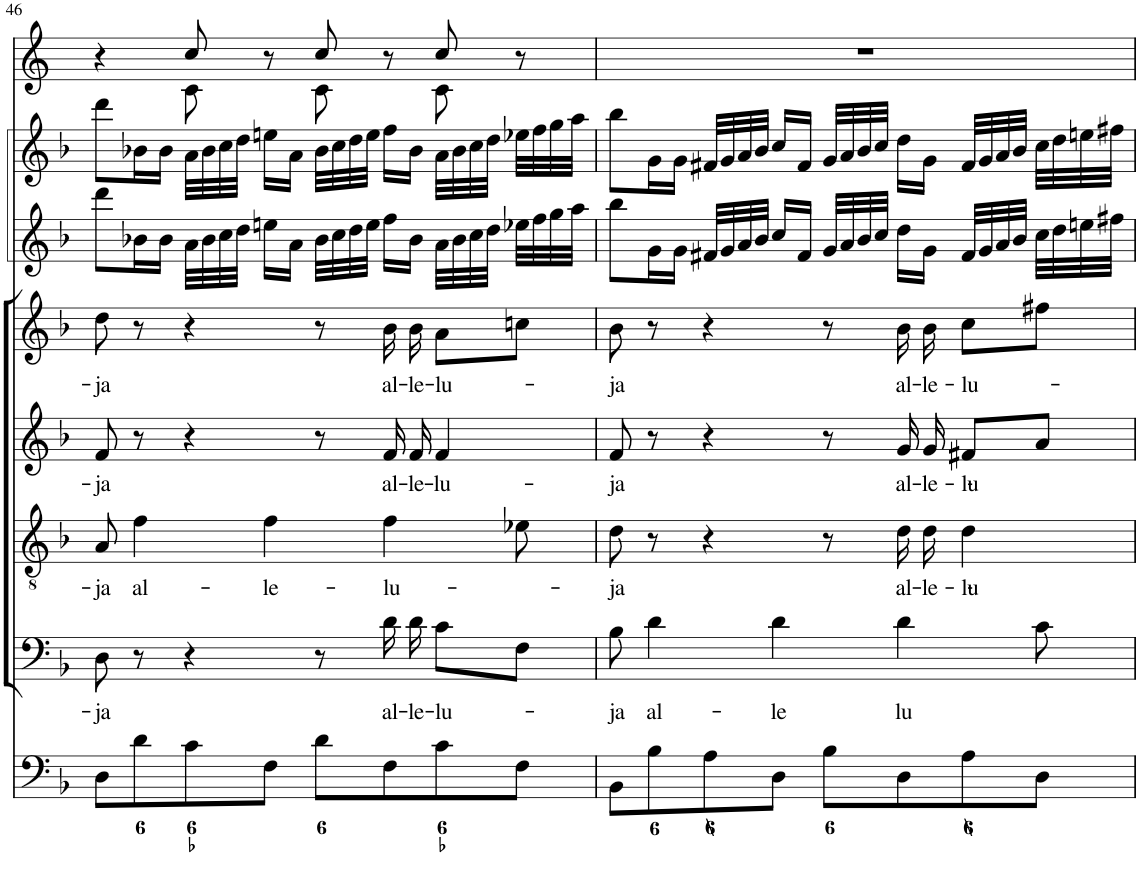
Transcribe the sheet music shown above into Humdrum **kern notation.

**kern	**kern	**text	**kern	**text	**kern	**text	**kern	**text	**kern	**kern	**kern
*part8	*part7	*part7	*part6	*part6	*part5	*part5	*part4	*part4	*part3	*part2	*part1
*staff8	*staff7	*staff7	*staff6	*staff6	*staff5	*staff5	*staff4	*staff4	*staff3	*staff2	*staff1
*I"Organ	*I"Voice	*	*I"Tenor	*	*I"Alto	*	*I"Voice	*	*I"Violin	*I"Violini	*I"Corni in F
*	*	*	*	*	*	*	*	*	*I'Vln	*I'Vln	*
!!LO:PB:g=z
*clefF4	*clefF4	*	*clefGv2	*	*clefG2	*	*clefG2	*	*clefG2	*clefG2	*clefG2
*	*	*	*	*	*	*	*	*	*	*	*Trd4c7
*k[b-]	*k[b-]	*	*k[b-]	*	*k[b-]	*	*k[b-]	*	*k[b-]	*k[b-]	*k[]
*M4/4	*M4/4	*	*M4/4	*	*M4/4	*	*M4/4	*	*M4/4	*M4/4	*M4/4
*met(c)	*met(c)	*	*met(c)	*	*met(c)	*	*met(c)	*	*met(c)	*met(c)	*met(c)
=46	=46	=46	=46	=46	=46	=46	=46	=46	=46	=46	=46
!	!	!LO:LY:b	!	!LO:LY:b	!	!LO:LY:b	!	!LO:LY:b	!	!	!
*	*	*	*	*	*	*	*	*	*	*	*^
8D\L	8D\	-ja	8A/	-ja	8f/	-ja	8dd\	-ja	8ddd\L	8ddd\L	4r	4ryy
!	!	!	!	!LO:LY:b	!	!	!	!	!	!	!	!
8d\	8r	.	4f\	al-	8r	.	8r	.	16b-X\L	16b-X\L	.	.
.	.	.	.	.	.	.	.	.	16b-\JJ	16b-\JJ	.	.
8c\	4r	.	.	.	4r	.	4r	.	32a\LLL	32a\LLL	8cc/	8c\
.	.	.	.	.	.	.	.	.	32b-\	32b-\	.	.
.	.	.	.	.	.	.	.	.	32cc\	32cc\	.	.
.	.	.	.	.	.	.	.	.	32dd\JJJ	32dd\JJJ	.	.
!	!	!	!	!LO:LY:b	!	!	!	!	!	!	!	!
8F\J	.	.	4f\	-le-	.	.	.	.	16een\LL	16een\LL	8r	8ryy
.	.	.	.	.	.	.	.	.	16a\JJ	16a\JJ	.	.
8d\L	8r	.	.	.	8r	.	8r	.	32b-\LLL	32b-\LLL	8cc/	8c\
.	.	.	.	.	.	.	.	.	32cc\	32cc\	.	.
.	.	.	.	.	.	.	.	.	32dd\	32dd\	.	.
.	.	.	.	.	.	.	.	.	32ee\JJJ	32ee\JJJ	.	.
!	!	!LO:LY:b	!	!LO:LY:b	!	!LO:LY:b	!	!LO:LY:b	!	!	!	!
8F\	16d\	al-	4f\	-lu-	16f/	al-	16b-\	al-	16ff\LL	16ff\LL	8r	8ryy
!	!	!LO:LY:b	!	!	!	!LO:LY:b	!	!LO:LY:b	!	!	!	!
.	16d\	-le-	.	.	16f/	-le-	16b-\	-le-	16b-\JJ	16b-\JJ	.	.
!	!	!LO:LY:b	!	!	!	!LO:LY:b	!	!LO:LY:b	!	!	!	!
8c\	8c\L	-lu-	.	.	4f/	-lu-	8a\L	-lu-	32a\LLL	32a\LLL	8cc/	8c\
.	.	.	.	.	.	.	.	.	32b-\	32b-\	.	.
.	.	.	.	.	.	.	.	.	32cc\	32cc\	.	.
.	.	.	.	.	.	.	.	.	32dd\JJJ	32dd\JJJ	.	.
8F\J	8F\J	.	8e-X\	.	.	.	8ccn\J	.	32ee-X\LLL	32ee-X\LLL	8r	8ryy
.	.	.	.	.	.	.	.	.	32ff\	32ff\	.	.
.	.	.	.	.	.	.	.	.	32gg\	32gg\	.	.
.	.	.	.	.	.	.	.	.	32aa\JJJ	32aa\JJJ	.	.
*	*	*	*	*	*	*	*	*	*	*	*v	*v
=47	=47	=47	=47	=47	=47	=47	=47	=47	=47	=47	=47
!	!	!LO:LY:b	!	!LO:LY:b	!	!LO:LY:b	!	!LO:LY:b	!	!	!
8BB-\L	8B-\	-ja	8d\	-ja	8f/	-ja	8b-\	-ja	8bb-\L	8bb-\L	1r
!	!	!LO:LY:b	!	!	!	!	!	!	!	!	!
8B-\	4d\	al-	8r	.	8r	.	8r	.	16g\L	16g\L	.
.	.	.	.	.	.	.	.	.	16g\JJ	16g\JJ	.
8A\	.	.	4r	.	4r	.	4r	.	32f#X/LLL	32f#X/LLL	.
.	.	.	.	.	.	.	.	.	32g/	32g/	.
.	.	.	.	.	.	.	.	.	32a/	32a/	.
.	.	.	.	.	.	.	.	.	32b-/JJJ	32b-/JJJ	.
!	!	!LO:LY:b	!	!	!	!	!	!	!	!	!
8D\J	4d\	-le	.	.	.	.	.	.	16cc/LL	16cc/LL	.
.	.	.	.	.	.	.	.	.	16f#/JJ	16f#/JJ	.
8B-\L	.	.	8r	.	8r	.	8r	.	32g/LLL	32g/LLL	.
.	.	.	.	.	.	.	.	.	32a/	32a/	.
.	.	.	.	.	.	.	.	.	32b-/	32b-/	.
.	.	.	.	.	.	.	.	.	32cc/JJJ	32cc/JJJ	.
!	!	!LO:LY:b	!	!LO:LY:b	!	!LO:LY:b	!	!LO:LY:b	!	!	!
8D\	4d\	lu	16d\LL	al-	16g/	al-	16b-\	al-	16dd\LL	16dd\LL	.
!	!	!	!	!LO:LY:b	!	!LO:LY:b	!	!LO:LY:b	!	!	!
.	.	.	16d\JJ	-le-	16g/	-le-	16b-\	-le-	16g\JJ	16g\JJ	.
!	!	!	!	!LO:LY:b	!	!LO:LY:b	!	!LO:LY:b	!	!	!
8A\	.	.	4d\	-lu-	8f#X/L	-lu-	8cc\L	-lu-	32f#/LLL	32f#/LLL	.
.	.	.	.	.	.	.	.	.	32g/	32g/	.
.	.	.	.	.	.	.	.	.	32a/	32a/	.
.	.	.	.	.	.	.	.	.	32b-/JJJ	32b-/JJJ	.
8D\J	8c\	.	.	.	8a/J	.	8ff#X\J	.	32cc\LLL	32cc\LLL	.
.	.	.	.	.	.	.	.	.	32dd\	32dd\	.
.	.	.	.	.	.	.	.	.	32een\	32een\	.
.	.	.	.	.	.	.	.	.	32ff#X\JJJ	32ff#X\JJJ	.
=	=	=	=	=	=	=	=	=	=	=	=
*-	*-	*-	*-	*-	*-	*-	*-	*-	*-	*-	*-
